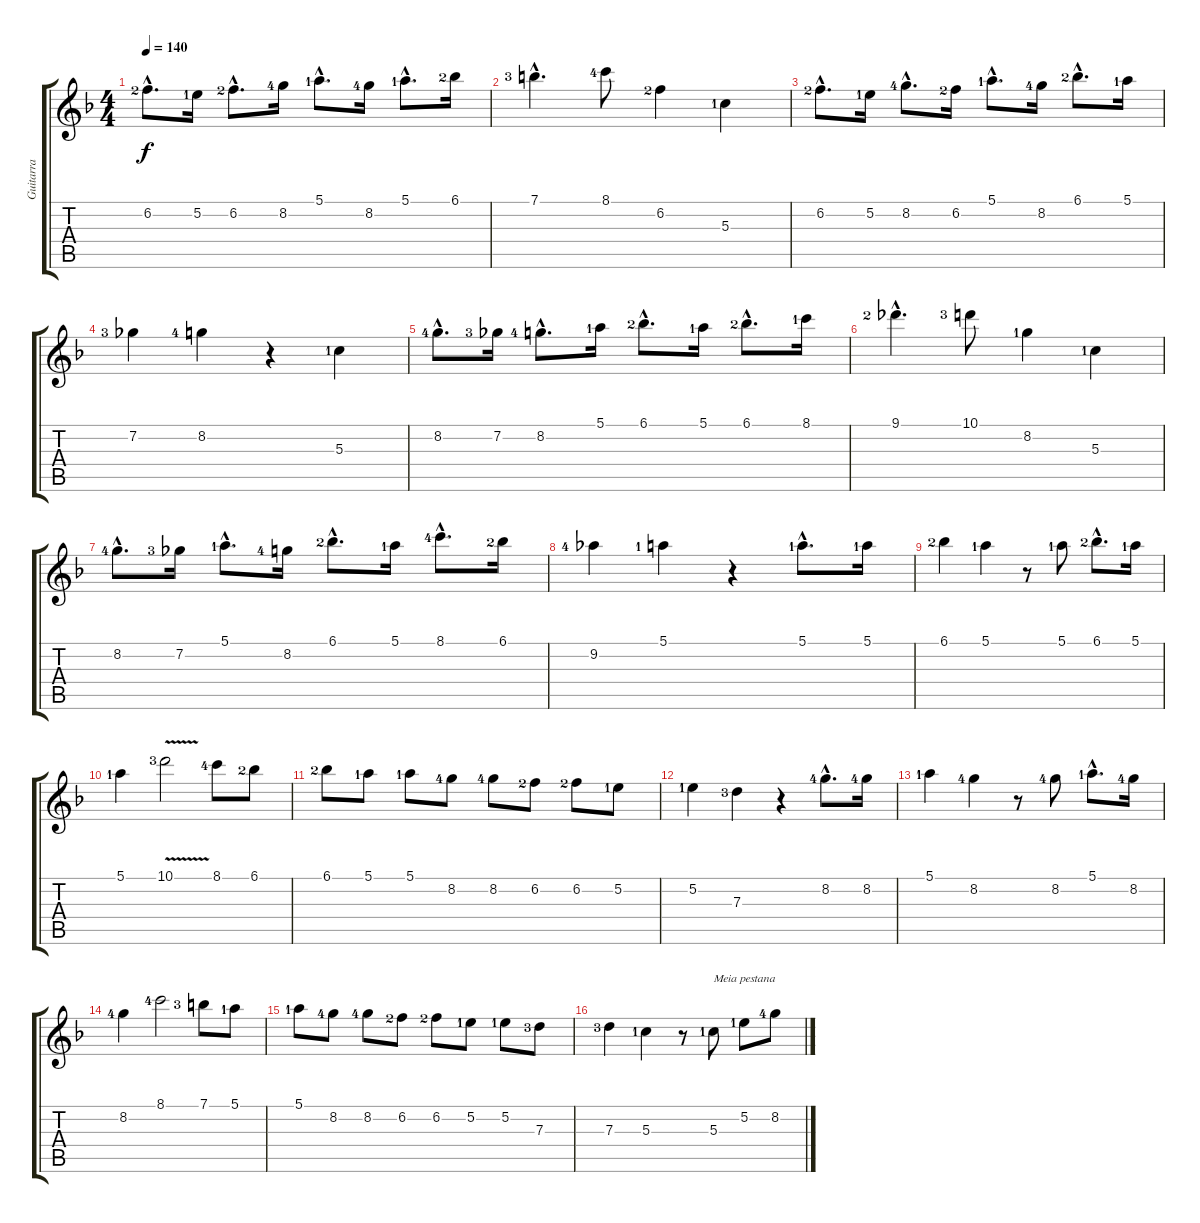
\track ("Guitarra" "Guitarra") {instrument overdrivenguitar}
\staff {score tabs}
\tuning (E4 B3 G3 D3 A2 E2) {hide}
\ts (4 4)
\tempo 140
\clef g2
\ks f
6.2{hac lf 3}.8{d lyrics (0 "") lyrics (1 "") lyrics (2 "") lyrics (3 "") lyrics (4 "") dy f} 5.2{lf 2}.16{lyrics (0 "") lyrics (1 "") lyrics (2 "") lyrics (3 "") lyrics (4 "")} 6.2{hac lf 3}.8{d lyrics (0 "") lyrics (1 "") lyrics (2 "") lyrics (3 "") lyrics (4 "")} 8.2{lf 5}.16{lyrics (0 "") lyrics (1 "") lyrics (2 "") lyrics (3 "") lyrics (4 "")} 5.1{hac lf 2}.8{d lyrics (0 "") lyrics (1 "") lyrics (2 "") lyrics (3 "") lyrics (4 "")} 8.2{lf 5}.16{lyrics (0 "") lyrics (1 "") lyrics (2 "") lyrics (3 "") lyrics (4 "")} 5.1{hac lf 2}.8{d lyrics (0 "") lyrics (1 "") lyrics (2 "") lyrics (3 "") lyrics (4 "")} 6.1{lf 3}.16{lyrics (0 "") lyrics (1 "") lyrics (2 "") lyrics (3 "") lyrics (4 "")} |
7.1{hac lf 4}.4{d lyrics (0 "") lyrics (1 "") lyrics (2 "") lyrics (3 "") lyrics (4 "")} 8.1{lf 5}.8{lyrics (0 "") lyrics (1 "") lyrics (2 "") lyrics (3 "") lyrics (4 "")} 6.2{lf 3}.4{lyrics (0 "") lyrics (1 "") lyrics (2 "") lyrics (3 "") lyrics (4 "")} 5.3{lf 2}.4{lyrics (0 "") lyrics (1 "") lyrics (2 "") lyrics (3 "") lyrics (4 "")} |
6.2{hac lf 3}.8{d lyrics (0 "") lyrics (1 "") lyrics (2 "") lyrics (3 "") lyrics (4 "")} 5.2{lf 2}.16{lyrics (0 "") lyrics (1 "") lyrics (2 "") lyrics (3 "") lyrics (4 "")} 8.2{hac lf 5}.8{d lyrics (0 "") lyrics (1 "") lyrics (2 "") lyrics (3 "") lyrics (4 "")} 6.2{lf 3}.16{lyrics (0 "") lyrics (1 "") lyrics (2 "") lyrics (3 "") lyrics (4 "")} 5.1{hac lf 2}.8{d lyrics (0 "") lyrics (1 "") lyrics (2 "") lyrics (3 "") lyrics (4 "")} 8.2{lf 5}.16{lyrics (0 "") lyrics (1 "") lyrics (2 "") lyrics (3 "") lyrics (4 "")} 6.1{hac lf 3}.8{d lyrics (0 "") lyrics (1 "") lyrics (2 "") lyrics (3 "") lyrics (4 "")} 5.1{lf 2}.16{lyrics (0 "") lyrics (1 "") lyrics (2 "") lyrics (3 "") lyrics (4 "")} |
7.2{lf 4}.4{lyrics (0 "") lyrics (1 "") lyrics (2 "") lyrics (3 "") lyrics (4 "")} 8.2{lf 5}.4{lyrics (0 "") lyrics (1 "") lyrics (2 "") lyrics (3 "") lyrics (4 "")} r.4 5.3{lf 2}.4{lyrics (0 "") lyrics (1 "") lyrics (2 "") lyrics (3 "") lyrics (4 "")} |
8.2{hac lf 5}.8{d lyrics (0 "") lyrics (1 "") lyrics (2 "") lyrics (3 "") lyrics (4 "")} 7.2{lf 4}.16{lyrics (0 "") lyrics (1 "") lyrics (2 "") lyrics (3 "") lyrics (4 "")} 8.2{hac lf 5}.8{d lyrics (0 "") lyrics (1 "") lyrics (2 "") lyrics (3 "") lyrics (4 "")} 5.1{lf 2}.16{lyrics (0 "") lyrics (1 "") lyrics (2 "") lyrics (3 "") lyrics (4 "")} 6.1{hac lf 3}.8{d lyrics (0 "") lyrics (1 "") lyrics (2 "") lyrics (3 "") lyrics (4 "")} 5.1{lf 2}.16{lyrics (0 "") lyrics (1 "") lyrics (2 "") lyrics (3 "") lyrics (4 "")} 6.1{hac lf 3}.8{d lyrics (0 "") lyrics (1 "") lyrics (2 "") lyrics (3 "") lyrics (4 "")} 8.1{lf 2}.16{lyrics (0 "") lyrics (1 "") lyrics (2 "") lyrics (3 "") lyrics (4 "")} |
9.1{hac lf 3}.4{d lyrics (0 "") lyrics (1 "") lyrics (2 "") lyrics (3 "") lyrics (4 "")} 10.1{lf 4}.8{lyrics (0 "") lyrics (1 "") lyrics (2 "") lyrics (3 "") lyrics (4 "")} 8.2{lf 2}.4{lyrics (0 "") lyrics (1 "") lyrics (2 "") lyrics (3 "") lyrics (4 "")} 5.3{lf 2}.4{lyrics (0 "") lyrics (1 "") lyrics (2 "") lyrics (3 "") lyrics (4 "")} |
8.2{hac lf 5}.8{d lyrics (0 "") lyrics (1 "") lyrics (2 "") lyrics (3 "") lyrics (4 "")} 7.2{lf 4}.16{lyrics (0 "") lyrics (1 "") lyrics (2 "") lyrics (3 "") lyrics (4 "")} 5.1{hac lf 2}.8{d lyrics (0 "") lyrics (1 "") lyrics (2 "") lyrics (3 "") lyrics (4 "")} 8.2{lf 5}.16{lyrics (0 "") lyrics (1 "") lyrics (2 "") lyrics (3 "") lyrics (4 "")} 6.1{hac lf 3}.8{d lyrics (0 "") lyrics (1 "") lyrics (2 "") lyrics (3 "") lyrics (4 "")} 5.1{lf 2}.16{lyrics (0 "") lyrics (1 "") lyrics (2 "") lyrics (3 "") lyrics (4 "")} 8.1{hac lf 5}.8{d lyrics (0 "") lyrics (1 "") lyrics (2 "") lyrics (3 "") lyrics (4 "")} 6.1{lf 3}.16{lyrics (0 "") lyrics (1 "") lyrics (2 "") lyrics (3 "") lyrics (4 "")} |
9.2{lf 5}.4{lyrics (0 "") lyrics (1 "") lyrics (2 "") lyrics (3 "") lyrics (4 "")} 5.1{lf 2}.4{lyrics (0 "") lyrics (1 "") lyrics (2 "") lyrics (3 "") lyrics (4 "")} r.4 5.1{hac lf 2}.8{d lyrics (0 "") lyrics (1 "") lyrics (2 "") lyrics (3 "") lyrics (4 "")} 5.1{lf 2}.16{lyrics (0 "") lyrics (1 "") lyrics (2 "") lyrics (3 "") lyrics (4 "")} |
6.1{lf 3}.4{lyrics (0 "") lyrics (1 "") lyrics (2 "") lyrics (3 "") lyrics (4 "")} 5.1{lf 2}.4{lyrics (0 "") lyrics (1 "") lyrics (2 "") lyrics (3 "") lyrics (4 "")} r.8 5.1{lf 2}.8{lyrics (0 "") lyrics (1 "") lyrics (2 "") lyrics (3 "") lyrics (4 "")} 6.1{hac lf 3}.8{d lyrics (0 "") lyrics (1 "") lyrics (2 "") lyrics (3 "") lyrics (4 "")} 5.1{lf 2}.16{lyrics (0 "") lyrics (1 "") lyrics (2 "") lyrics (3 "") lyrics (4 "")} |
5.1{lf 2}.4{lyrics (0 "") lyrics (1 "") lyrics (2 "") lyrics (3 "") lyrics (4 "")} 10.1{v lf 4}.2{lyrics (0 "") lyrics (1 "") lyrics (2 "") lyrics (3 "") lyrics (4 "")} 8.1{lf 5}.8{lyrics (0 "") lyrics (1 "") lyrics (2 "") lyrics (3 "") lyrics (4 "")} 6.1{lf 3}.8{lyrics (0 "") lyrics (1 "") lyrics (2 "") lyrics (3 "") lyrics (4 "")} |
6.1{lf 3}.8{lyrics (0 "") lyrics (1 "") lyrics (2 "") lyrics (3 "") lyrics (4 "")} 5.1{lf 2}.8{lyrics (0 "") lyrics (1 "") lyrics (2 "") lyrics (3 "") lyrics (4 "")} 5.1{lf 2}.8{lyrics (0 "") lyrics (1 "") lyrics (2 "") lyrics (3 "") lyrics (4 "")} 8.2{lf 5}.8{lyrics (0 "") lyrics (1 "") lyrics (2 "") lyrics (3 "") lyrics (4 "")} 8.2{lf 5}.8{lyrics (0 "") lyrics (1 "") lyrics (2 "") lyrics (3 "") lyrics (4 "")} 6.2{lf 3}.8{lyrics (0 "") lyrics (1 "") lyrics (2 "") lyrics (3 "") lyrics (4 "")} 6.2{lf 3}.8{lyrics (0 "") lyrics (1 "") lyrics (2 "") lyrics (3 "") lyrics (4 "")} 5.2{lf 2}.8{lyrics (0 "") lyrics (1 "") lyrics (2 "") lyrics (3 "") lyrics (4 "")} |
5.2{lf 2}.4{lyrics (0 "") lyrics (1 "") lyrics (2 "") lyrics (3 "") lyrics (4 "")} 7.3{lf 4}.4{lyrics (0 "") lyrics (1 "") lyrics (2 "") lyrics (3 "") lyrics (4 "")} r.4 8.2{hac lf 5}.8{d lyrics (0 "") lyrics (1 "") lyrics (2 "") lyrics (3 "") lyrics (4 "")} 8.2{lf 5}.16{lyrics (0 "") lyrics (1 "") lyrics (2 "") lyrics (3 "") lyrics (4 "")} |
5.1{lf 2}.4{lyrics (0 "") lyrics (1 "") lyrics (2 "") lyrics (3 "") lyrics (4 "")} 8.2{lf 5}.4{lyrics (0 "") lyrics (1 "") lyrics (2 "") lyrics (3 "") lyrics (4 "")} r.8 8.2{lf 5}.8{lyrics (0 "") lyrics (1 "") lyrics (2 "") lyrics (3 "") lyrics (4 "")} 5.1{hac lf 2}.8{d lyrics (0 "") lyrics (1 "") lyrics (2 "") lyrics (3 "") lyrics (4 "")} 8.2{lf 5}.16{lyrics (0 "") lyrics (1 "") lyrics (2 "") lyrics (3 "") lyrics (4 "")} |
8.2{lf 5}.4{lyrics (0 "") lyrics (1 "") lyrics (2 "") lyrics (3 "") lyrics (4 "")} 8.1{lf 5}.2{lyrics (0 "") lyrics (1 "") lyrics (2 "") lyrics (3 "") lyrics (4 "")} 7.1{lf 4}.8{lyrics (0 "") lyrics (1 "") lyrics (2 "") lyrics (3 "") lyrics (4 "")} 5.1{lf 2}.8{lyrics (0 "") lyrics (1 "") lyrics (2 "") lyrics (3 "") lyrics (4 "")} |
5.1{lf 2}.8{lyrics (0 "") lyrics (1 "") lyrics (2 "") lyrics (3 "") lyrics (4 "")} 8.2{lf 5}.8{lyrics (0 "") lyrics (1 "") lyrics (2 "") lyrics (3 "") lyrics (4 "")} 8.2{lf 5}.8{lyrics (0 "") lyrics (1 "") lyrics (2 "") lyrics (3 "") lyrics (4 "")} 6.2{lf 3}.8{lyrics (0 "") lyrics (1 "") lyrics (2 "") lyrics (3 "") lyrics (4 "")} 6.2{lf 3}.8{lyrics (0 "") lyrics (1 "") lyrics (2 "") lyrics (3 "") lyrics (4 "")} 5.2{lf 2}.8{lyrics (0 "") lyrics (1 "") lyrics (2 "") lyrics (3 "") lyrics (4 "")} 5.2{lf 2}.8{lyrics (0 "") lyrics (1 "") lyrics (2 "") lyrics (3 "") lyrics (4 "")} 7.3{lf 4}.8{lyrics (0 "") lyrics (1 "") lyrics (2 "") lyrics (3 "") lyrics (4 "")} |
7.3{lf 4}.4{lyrics (0 "") lyrics (1 "") lyrics (2 "") lyrics (3 "") lyrics (4 "")} 5.3{lf 2}.4{lyrics (0 "") lyrics (1 "") lyrics (2 "") lyrics (3 "") lyrics (4 "")} r.8 5.3{lf 2}.8{txt "Meia pestana" lyrics (0 "") lyrics (1 "") lyrics (2 "") lyrics (3 "") lyrics (4 "")} 5.2{lf 2}.8{lyrics (0 "") lyrics (1 "") lyrics (2 "") lyrics (3 "") lyrics (4 "")} 8.2{lf 5}.8{lyrics (0 "") lyrics (1 "") lyrics (2 "") lyrics (3 "") lyrics (4 "")}
